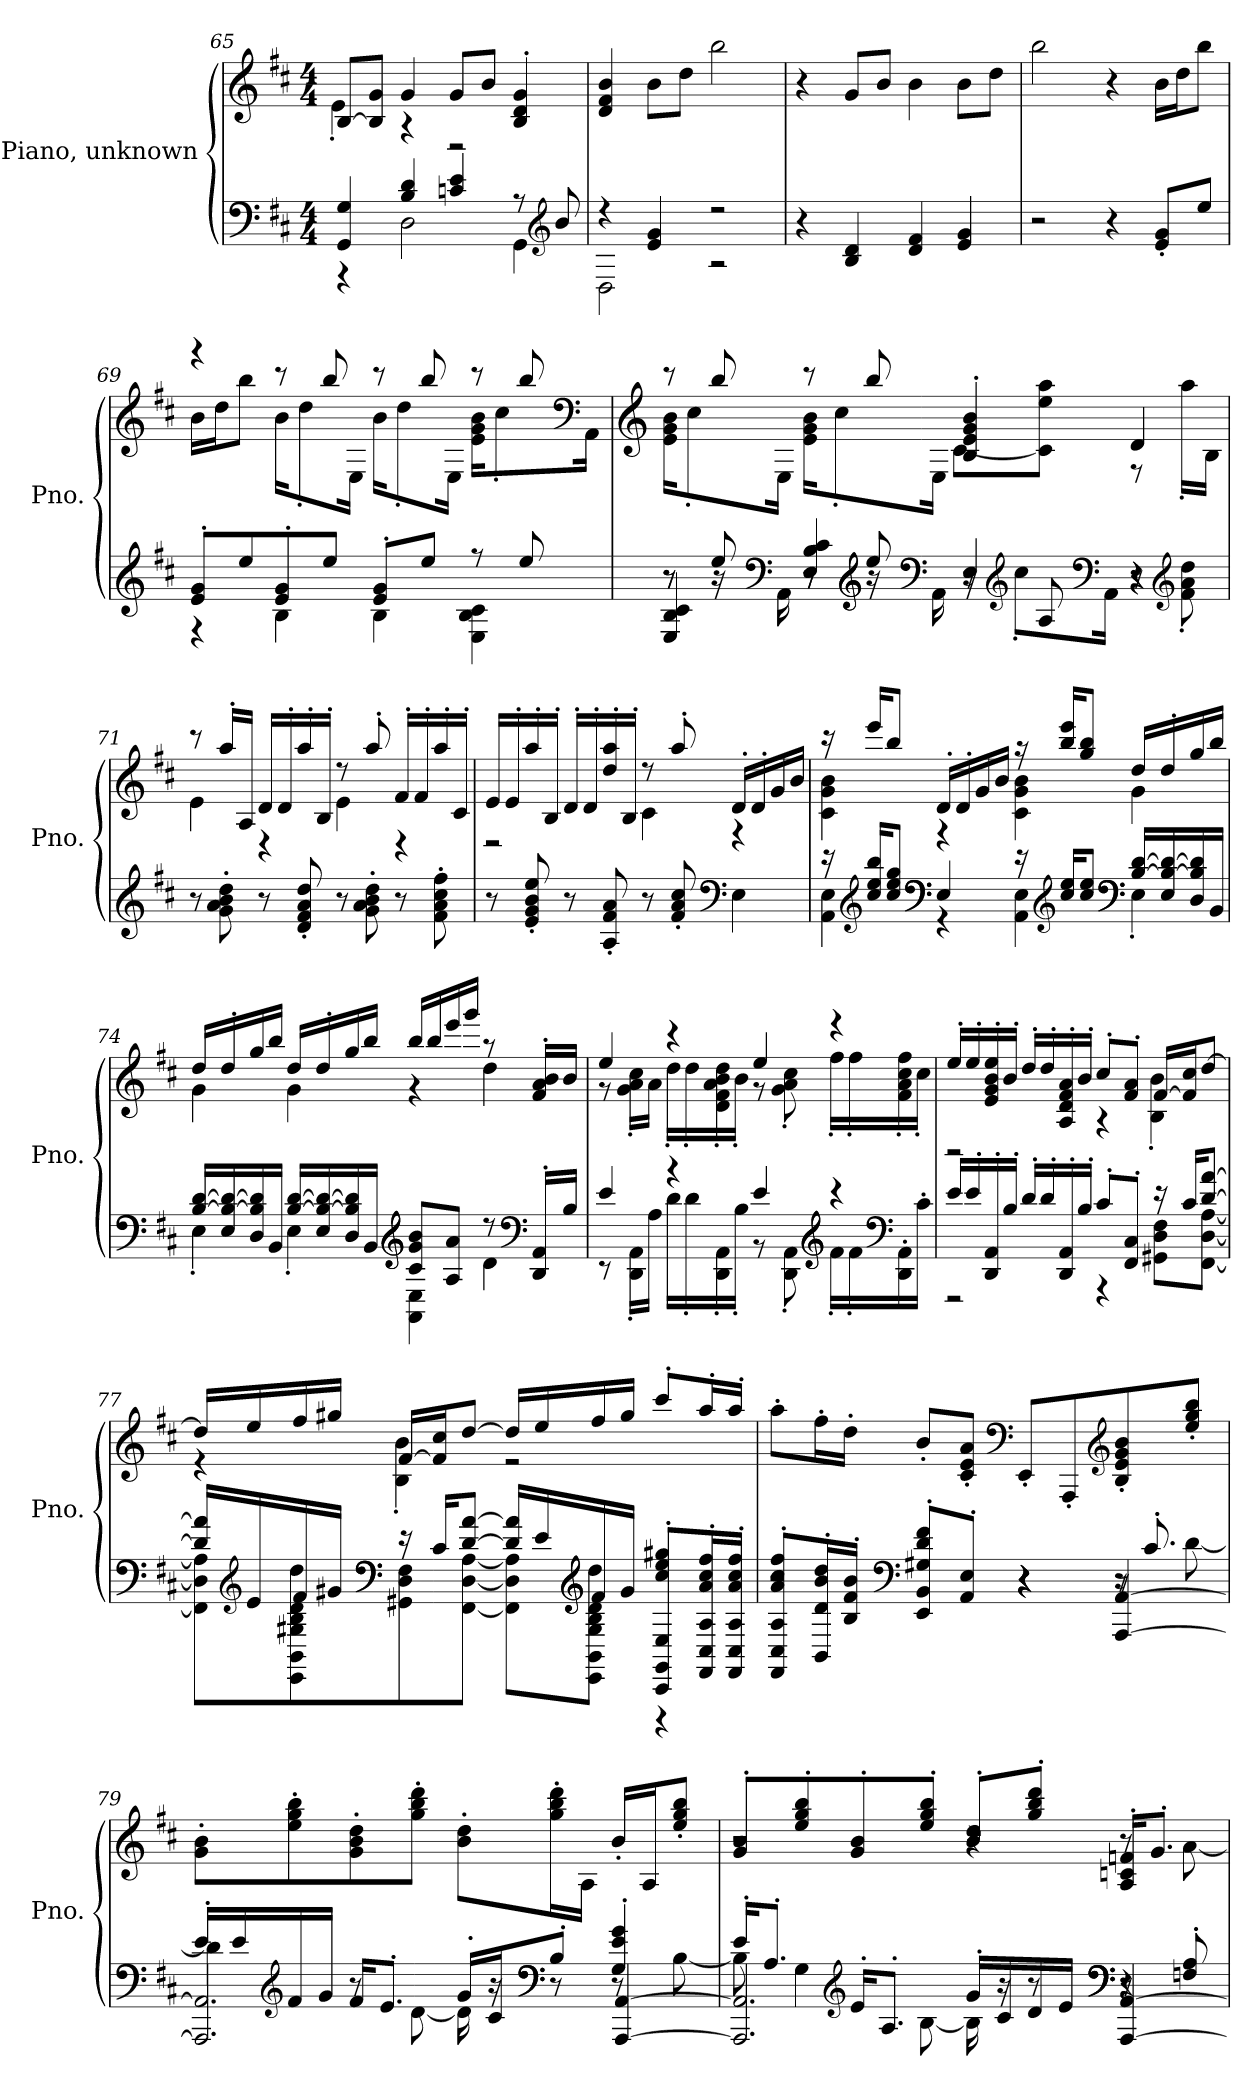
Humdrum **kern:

**kern	**kern
*part1	*part1
*staff2	*staff1
*I"Piano, unknown	*
*I'Pno.	*
*clefF4	*clefG2
*k[f#c#]	*k[f#c#]
*M4/4	*M4/4
=65	=65
*^	*^
4GG/ 4G/	4r	[8B/L	4e'\
.	.	8B/] 8g/J	.
4B/ 4d/	2D\	4g/	4r
4cn/ 4e/	.	8g/L	2r
.	.	8b/J	.
8r	4GG\	4B/' 4d/' 4g/'	.
*clefG2	*	*	*
8b/	.	.	.
*	*	*v	*v
=66	=66	=66
4r	2D\	4d/ 4f#/ 4b/
4e/ 4g/	.	8b\L
.	.	8dd\J
2r	2r	2bb\
*v	*v	*
!!LO:PB:g=z
=67	=67
4r	4r
4B/ 4d/	8g/L
.	8b/J
4d/ 4f#/	4b\
4e/ 4g/	8b\L
.	8dd\J
=68	=68
2r	2bb\
4r	4r
8e/' 8g/'L	16b\LL
.	16dd\J
8ee/J	8bb\J
=69	=69
*^	*^
8e/' 8g/'L	4r	4r	16b\LL
.	.	.	16dd\J
8ee/	.	.	8bb\J
8e/' 8g/'	4B\	8r	16b\KL
.	.	.	8dd'\
8ee/J	.	8bb/	.
.	.	.	16E\Jk
8e/' 8g/'L	4B\	8r	16b\KL
.	.	.	8dd'\
8ee/J	.	8bb/	.
.	.	.	16E\Jk
8r	4E\ 4B\ 4c#\	8r	16e\ 16g\ 16b\KL
.	.	.	8cc#'\
8ee/	.	8bb/	.
*	*	*clefF4	*
.	.	.	16AA\Jk
*v	*v	*	*
!!LO:LB:g=z	!!
=70	=70	=70
*	*clefG2	*
*^	*	*
*	*^	*	*
8r	8r	4E/ 4B/ 4c#/	8r	16e\ 16g\ 16b\KL
.	.	.	.	8cc#'\
8ee/	16r	.	8bb/	.
*clefF4	*	*	*	*
.	16AA\	.	.	16E\Jk
8r	8r	4E/ 4B/ 4c#/	8r	16e\ 16g\ 16b\KL
.	.	.	.	8cc#'\
*clefG2	*	*	*	*
8ee/	16r	.	8bb/	.
*clefF4	*	*	*	*
.	16AA\	.	.	16E\Jk
8r	16r	4E/	4B/' 4e/' 4g/' 4b/'	[8c#\L
*clefG2	*	*	*	*
.	8cc#'\L	.	.	.
8A/	.	.	.	8c#\] 8ee\ 8aa\J
*clefF4	*	*	*	*
.	16AA\Jk	.	.	.
4r	8r	4r	4d/	8r
*clefG2	*	*	*	*
.	8f#\' 8a\' 8dd\'	.	.	16aa'\LL
.	.	.	.	16B\JJ
*v	*v	*v	*	*
=71	=71	=71
8r	8r	4e\
8g\' 8a\' 8b\' 8dd\'	16aa'/LL	.
.	16A/JJ	.
8r	16d/LL	4r
.	16d'/	.
8d/' 8f#/' 8a/' 8dd/'	16aa'/	.
.	16B'/JJ	.
8r	8r	4e\
8g\' 8a\' 8b\' 8dd\'	8aa'/	.
8r	16f#'/LL	4r
.	16f#'/	.
8f#\' 8a\' 8cc#\' 8ff#\'	16aa'/	.
.	16c#'/JJ	.
!!LO:LB:g=z	!!
=72	=72	=72
8r	16e/LL	2r
.	16e'/	.
8e/' 8g/' 8b/' 8ee/'	16aa'/	.
.	16B'/JJ	.
8r	16d'/LL	.
.	16d'/	.
8A/' 8f#/' 8a/'	16dd/' 16aa/'	.
.	16B'/JJ	.
8r	8r	4c#\
8f#/' 8a/' 8cc#/'	8aa'/	.
*clefF4	*	*
4E\	16d'/LL	4r
.	16d'/	.
.	16g/	.
.	16b/JJ	.
=73	=73	=73
*^	*	*
16r	4AA\ 4E\	16r	4c#\ 4g\ 4b\
*clefG2	*	*	*
16cc#/ 16ee/ 16bb/KL	.	16eee/KL	.
8cc#/ 8ee/ 8gg/J	.	8bb/J	.
*clefF4	*	*	*
4E/	4r	16d'/LL	4r
.	.	16d'/	.
.	.	16g/	.
.	.	16b/JJ	.
16r	4AA\ 4E\	16r	4c#\ 4g\ 4b\
*clefG2	*	*	*
16cc#/ 16ee/KL	.	16bb/ 16eee/KL	.
8cc#/ 8ee/J	.	8gg/ 8bb/J	.
*clefF4	*	*	*
[16B/ [16d/LL	4E'\	16dd/LL	4g\
16E/ 16B/_ 16d/_	.	16dd'/	.
16D/ 16B/] 16d/]	.	16gg/	.
16BB/JJ	.	16bb/JJ	.
!!LO:LB:g=z	!!
=74	=74	=74	=74
[16B/ [16d/LL	4E'\	16dd/LL	4g\
16E/ 16B/_ 16d/_	.	16dd'/	.
16D/ 16B/] 16d/]	.	16gg/	.
16BB/JJ	.	16bb/JJ	.
[16B/ [16d/LL	4E'\	16dd/LL	4g\
16E/ 16B/_ 16d/_	.	16dd'/	.
16D/ 16B/] 16d/]	.	16gg/	.
16BB/JJ	.	16bb/JJ	.
*clefG2	*	*	*
8c#/ 8g/ 8b/L	4AA\ 4E\	16bb/LL	4r
.	.	16bb/	.
8A/ 8a/J	.	16eee/	.
.	.	16ggg/JJ	.
8r	4d\	8r	4dd\
*clefF4	*	*	*
16DD/' 16AA/'LL	.	16f#/' 16a/' 16b/'LL	.
16B/JJ	.	16b/JJ	.
=75	=75	=75	=75
4e/	8r	4ee/	8r
.	16DD\' 16AA\'LL	.	16g\' 16a\' 16cc#\'LL
.	16A\JJ	.	16a\JJ
4r	16d\LL	4r	16dd'\LL
.	16d'\	.	16dd'\
.	16DD\' 16AA\'	.	16d\' 16f#\' 16a\' 16b\' 16dd\'
.	16B'\JJ	.	16b'\JJ
4e/	8r	4ee/	8r
.	8DD\' 8AA\'	.	8g\' 8a\' 8cc#\'
*clefG2	*	*	*
4r	16f#'\LL	4r	16ff#'\LL
.	16f#'\	.	16ff#'\
*clefF4	*	*	*
.	16DD\' 16AA\'	.	16f#\' 16a\' 16cc#\' 16ff#\'
.	16c#'\JJ	.	16cc#'\JJ
!!LO:LB:g=z	!!
=76	=76	=76	=76
16e/LL	2r	16ee'/LL	2r
16e'/	.	16ee'/	.
16DD/' 16AA/'	.	16e/' 16g/' 16b/' 16ee/'	.
16B'/JJ	.	16b'/JJ	.
16d'/LL	.	16dd'/LL	.
16d'/	.	16dd'/	.
16DD/' 16AA/'	.	16A/' 16d/' 16f#/' 16a/'	.
16B'/JJ	.	16b'/JJ	.
8c#'/L	4r	8cc#'/L	4r
8FF#/' 8C#/'J	.	8f#/' 8a/'J	.
16r	8GG#X\ 8D\ 8F#\L	[16f#/LL	4B\' 4b\'
16c#/KL	.	16f#/] 16cc#/J	.
[8d/ [8a/J	[8FF#\ [8D\ [8A\J	[8dd/J	.
=77	=77	=77	=77
16d/] 16a/]LL	8FF#\] 8D\] 8A\]L	16dd/LL]	4r
*clefG2	*	*	*
16e/	.	16ee/	.
16f#/	8EE\ 8BB\ 8G#X\ 8B\ 8d\ 8dd\	16ff#/	.
16g#X/JJ	.	16gg#X/JJ	.
*clefF4	*	*	*
16r	8GG#X\ 8D\ 8F#\	[16f#/LL	4B\' 4b\'
16c#/KL	.	16f#/] 16cc#/J	.
[8d/ [8a/J	[8FF#\ [8D\ [8A\J	[8dd/J	.
16d/] 16a/]LL	8FF#\] 8D\] 8A\]L	16dd/LL]	2r
16e/	.	16ee/	.
*clefG2	*	*	*
16f#/	8EE\ 8BB\ 8G#\ 8B\ 8d\ 8dd\J	16ff#/	.
16g#/JJ	.	16gg#/JJ	.
8CC#/' 8GG#/' 8E/' 8cc#/' 8ee/' 8gg#X/'L	4r	8ccc#'/L	.
16FF#/' 16C#/' 16A/' 16a/' 16cc#/' 16ff#/'L	.	16aa'/L	.
16FF#/' 16C#/' 16A/' 16a/' 16cc#/' 16ff#/'JJ	.	16aa'/JJ	.
*	*	*v	*v
!!LO:LB:g=z
=78	=78	=78
*	*^	*
8FF#/' 8C#/' 8A/' 8a/' 8cc#/' 8ff#/'L	2r	2r	8aa'\L
16BB/' 16d/' 16b/' 16dd/'L	.	.	16ff#'\L
16B/' 16f#/' 16b/'JJ	.	.	16dd'\JJ
*clefF4	*	*	*
8EE/' 8BB/' 8G#X/' 8d/' 8f#/'L	.	.	8b'/L
8AA/' 8E/'J	.	.	8c#/' 8e/' 8a/'J
*	*	*	*clefF4
4r	4r	4r	8EE'/L
.	.	.	8AAA'/
*	*	*	*clefG2
16r	8r	[4AAA/ [4AA/	8B/' 8e/' 8g/' 8b/'
8.c#'/	.	.	.
.	[8d\	.	8ee/' 8gg/' 8bb/'J
=79	=79	=79	=79
16e'/LL	4d\]	2.AAA/] 2.AA/]	8g\' 8b\'L
16e/	.	.	.
*clefG2	*	*	*
16f#/	.	.	8ee\' 8gg\' 8bb\'
16g/JJ	.	.	.
16f#/KL	8r	.	8g\' 8b\' 8dd\'
8.e'/J	.	.	.
.	[8d\	.	8gg\' 8bb\' 8ddd\'J
16g'/LL	16d\]	.	8b\' 8dd\'L
16c#/J	16r	.	.
*clefF4	*	*	*
8B'/J	8r	.	16gg\' 16bb\' 16ddd\'L
.	.	.	16A\JJ
4G/' 4e/' 4g/'	8r	[4AAA/ [4AA/	16b'/LL
.	.	.	16A/J
.	[8B\	.	8ee/' 8gg/' 8bb/'J
!!LO:PB:g=z
=80	=80	=80	=80
*	*	*	*^
*	*	*	*	*^
16e'/KL	8B\]	2.AAA/] 2.AA/]	1r	2r	8g/' 8b/'L
8.A'/J	.	.	.	.	.
.	4G\	.	.	.	8ee/' 8gg/' 8bb/'
*clefG2	*	*	*	*	*
16e'/KL	.	.	.	.	8g/' 8b/'
8.A'/J	.	.	.	.	.
.	[8B\	.	.	.	8ee/' 8gg/' 8bb/'J
16g'/LL	16B\]	.	.	4r	8b/' 8dd/'L
16c#/	16r	.	.	.	.
16d/	8r	.	.	.	8gg/' 8bb/' 8ddd/'J
16e/JJ	.	.	.	.	.
*clefF4	*	*	*	*	*
8r	4r	[4AAA/ [4AA/	.	8r	16A/' 16cn/' 16fn/'KL
.	.	.	.	.	8.g'/J
8Fn/' 8A/'	.	.	.	[8a\	.
*v	*v	*v	*	*	*
*	*v	*v	*v
=	=
*-	*-
